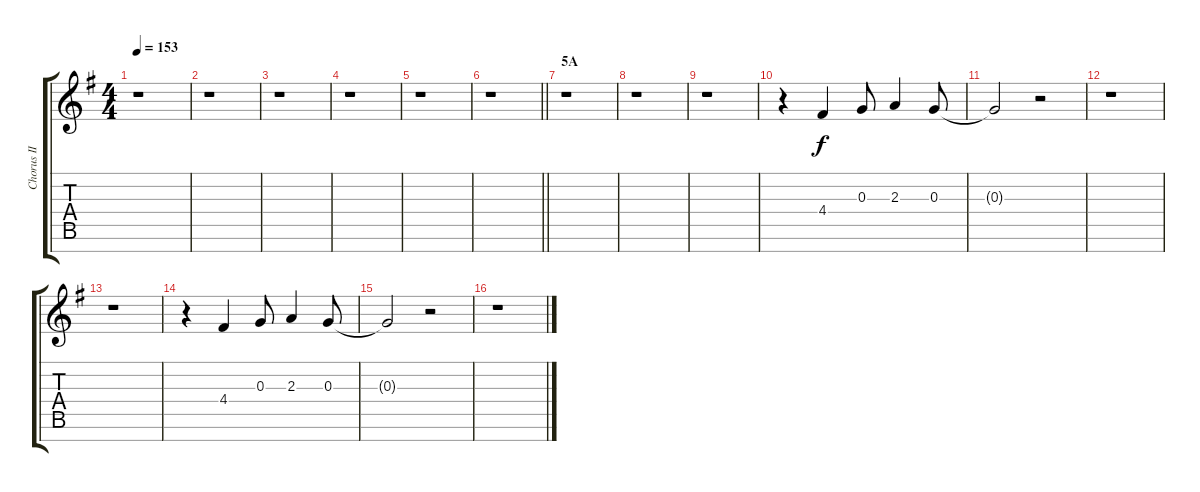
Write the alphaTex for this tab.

\track ("Chorus II" "Chorus II") {instrument voiceoohs}
\staff {score tabs}
\tuning (E5 B4 G4 D4 A3 E3 B2) {hide}
\ts (4 4)
\tempo 153
\clef g2
\ks g
r.1{dy f} |
r.1 |
r.1 |
r.1 |
r.1 |
\barLineRight lightlight
r.1 |
\section ("" "5A")
r.1 |
r.1 |
r.1 |
r.4 4.4.4 0.3.8 2.3.4 0.3.8 |
0.3{t}.2 r.2 |
r.1 |
r.1 |
r.4 4.4.4 0.3.8 2.3.4 0.3.8 |
0.3{t}.2 r.2 |
r.1
